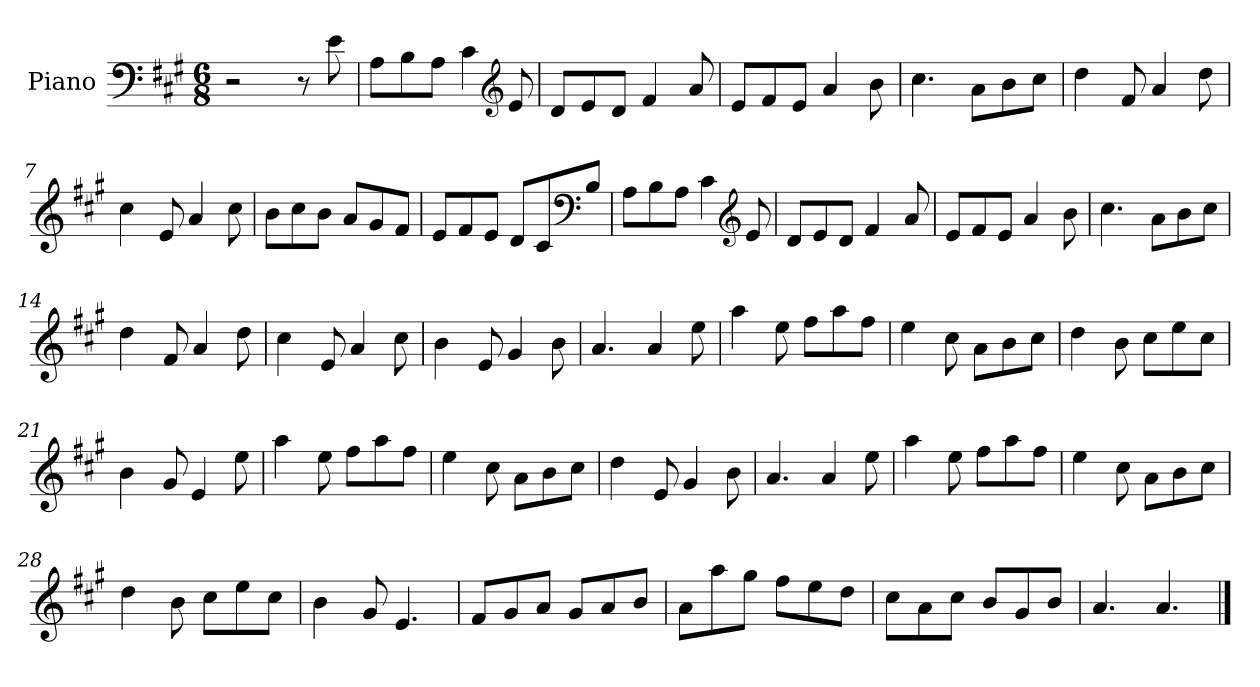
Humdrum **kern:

**kern
*part1
*staff1
*I"Piano
*I'Pno
*clefF4
*k[f#c#g#]
*M6/8
=1
2r
8r
8e\
=2
8A\L
8B\
8A\J
4c#\
*clefG2
8e/
=3
8d/L
8e/
8d/J
4f#/
8a/
=4
8e/L
8f#/
8e/J
4a/
8b\
=5
4.cc#\
8a\L
8b\
8cc#\J
=6
4dd\
8f#/
4a/
8dd\
=7
4cc#\
8e/
4a/
8cc#\
=8
8b\L
8cc#\
8b\J
8a/L
8g#/
8f#/J
=9
8e/L
8f#/
8e/J
8d/L
8c#/
*clefF4
8B/J
=10
8A\L
8B\
8A\J
4c#\
*clefG2
8e/
=11
8d/L
8e/
8d/J
4f#/
8a/
=12
8e/L
8f#/
8e/J
4a/
8b\
=13
4.cc#\
8a\L
8b\
8cc#\J
=14
4dd\
8f#/
4a/
8dd\
=15
4cc#\
8e/
4a/
8cc#\
=16
4b\
8e/
4g#/
8b\
=17
4.a/
4a/
8ee\
=18
4aa\
8ee\
8ff#\L
8aa\
8ff#\J
=19
4ee\
8cc#\
8a\L
8b\
8cc#\J
=20
4dd\
8b\
8cc#\L
8ee\
8cc#\J
=21
4b\
8g#/
4e/
8ee\
=22
4aa\
8ee\
8ff#\L
8aa\
8ff#\J
=23
4ee\
8cc#\
8a\L
8b\
8cc#\J
=24
4dd\
8e/
4g#/
8b\
=25
4.a/
4a/
8ee\
=26
4aa\
8ee\
8ff#\L
8aa\
8ff#\J
=27
4ee\
8cc#\
8a\L
8b\
8cc#\J
=28
4dd\
8b\
8cc#\L
8ee\
8cc#\J
=29
4b\
8g#/
4.e/
=30
8f#/L
8g#/
8a/J
8g#/L
8a/
8b/J
=31
8a\L
8aa\
8gg#\J
8ff#\L
8ee\
8dd\J
=32
8cc#\L
8a\
8cc#\J
8b/L
8g#/
8b/J
=33
4.a/
4.a/
==
*-
